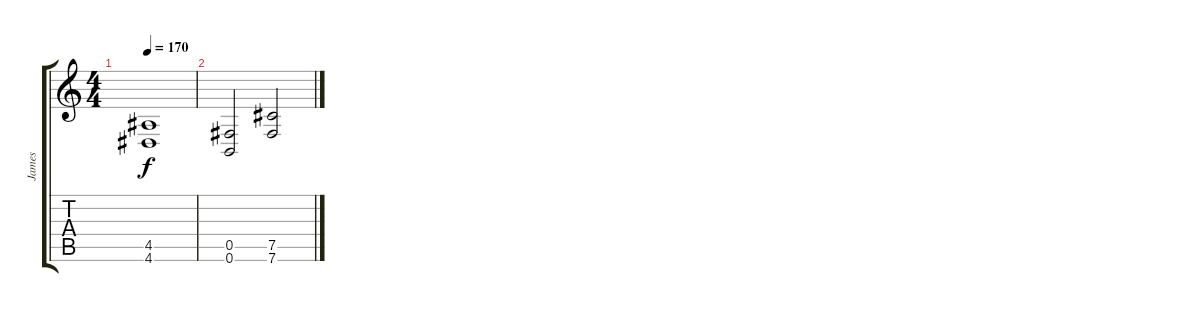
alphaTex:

\track ("James" "James") {instrument distortionguitar}
\staff {score tabs}
\tuning (Db4 Ab3 E3 B2 Gb2 B1) {hide}
\ts (4 4)
\tempo 170
\clef g2
\ks c
(4.5 4.6).1{dy f} |
(0.5 0.6).2 (7.5 7.6).2
